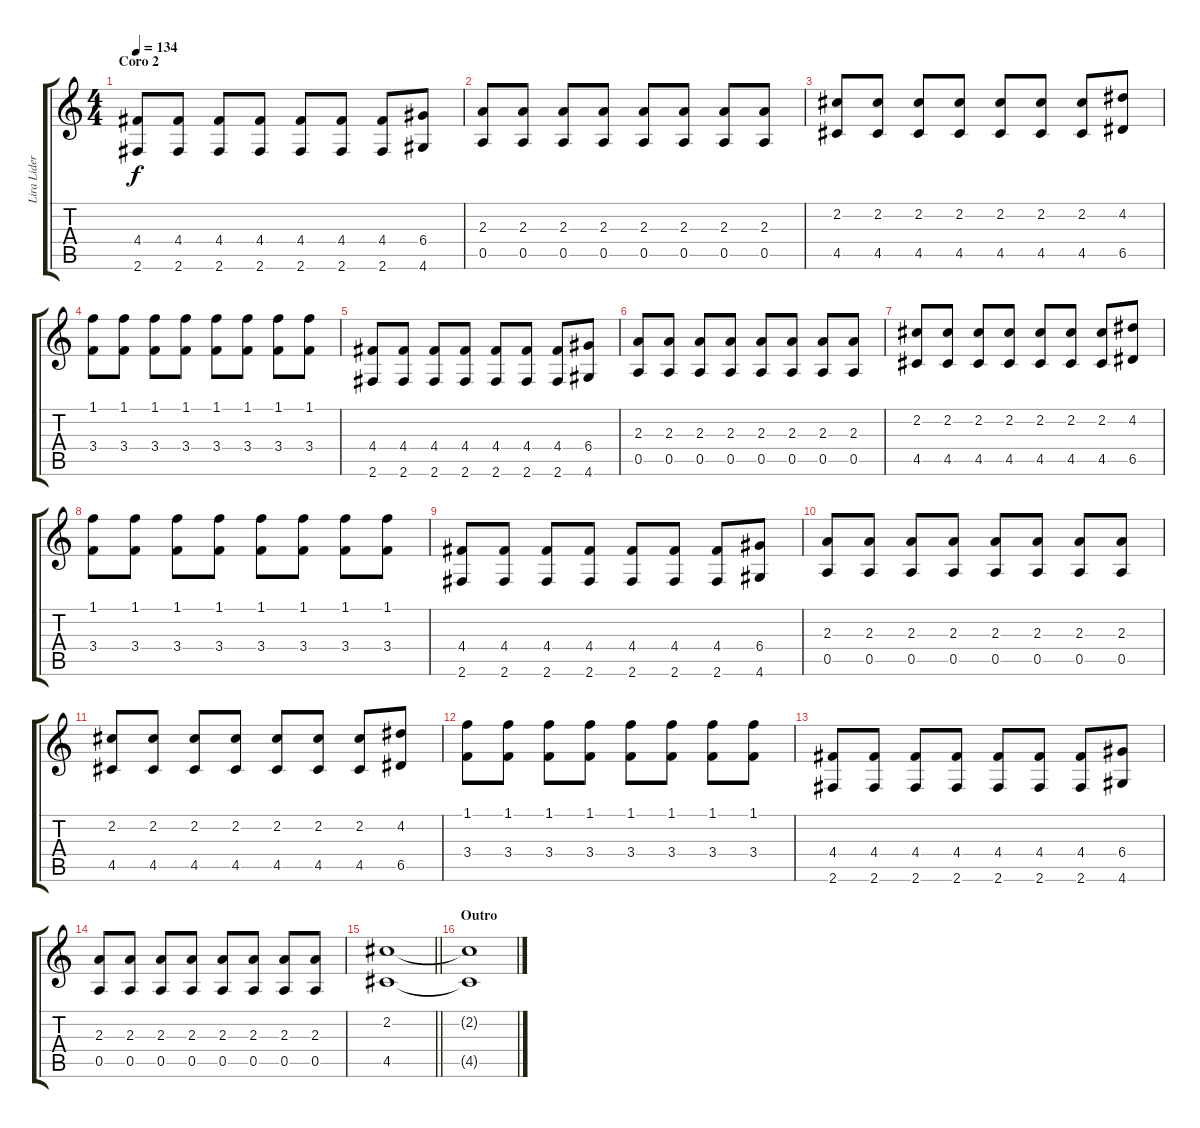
\track ("Lira Lider" "Lira Lider") {instrument distortionguitar}
\staff {score tabs}
\tuning (E4 B3 G3 D3 A2 E2) {hide}
\ts (4 4)
\section ("" "Coro 2")
\tempo 134
\clef g2
\ks c
(4.4 2.6).8{dy f} (4.4 2.6).8 (4.4 2.6).8 (4.4 2.6).8 (4.4 2.6).8 (4.4 2.6).8 (4.4 2.6).8 (6.4 4.6).8 |
(2.3 0.5).8 (2.3 0.5).8 (2.3 0.5).8 (2.3 0.5).8 (2.3 0.5).8 (2.3 0.5).8 (2.3 0.5).8 (2.3 0.5).8 |
(2.2 4.5).8 (2.2 4.5).8 (2.2 4.5).8 (2.2 4.5).8 (2.2 4.5).8 (2.2 4.5).8 (2.2 4.5).8 (4.2 6.5).8 |
(1.1 3.4).8 (1.1 3.4).8 (1.1 3.4).8 (1.1 3.4).8 (1.1 3.4).8 (1.1 3.4).8 (1.1 3.4).8 (1.1 3.4).8 |
(4.4 2.6).8 (4.4 2.6).8 (4.4 2.6).8 (4.4 2.6).8 (4.4 2.6).8 (4.4 2.6).8 (4.4 2.6).8 (6.4 4.6).8 |
(2.3 0.5).8 (2.3 0.5).8 (2.3 0.5).8 (2.3 0.5).8 (2.3 0.5).8 (2.3 0.5).8 (2.3 0.5).8 (2.3 0.5).8 |
(2.2 4.5).8 (2.2 4.5).8 (2.2 4.5).8 (2.2 4.5).8 (2.2 4.5).8 (2.2 4.5).8 (2.2 4.5).8 (4.2 6.5).8 |
(1.1 3.4).8 (1.1 3.4).8 (1.1 3.4).8 (1.1 3.4).8 (1.1 3.4).8 (1.1 3.4).8 (1.1 3.4).8 (1.1 3.4).8 |
(4.4 2.6).8 (4.4 2.6).8 (4.4 2.6).8 (4.4 2.6).8 (4.4 2.6).8 (4.4 2.6).8 (4.4 2.6).8 (6.4 4.6).8 |
(2.3 0.5).8 (2.3 0.5).8 (2.3 0.5).8 (2.3 0.5).8 (2.3 0.5).8 (2.3 0.5).8 (2.3 0.5).8 (2.3 0.5).8 |
(2.2 4.5).8 (2.2 4.5).8 (2.2 4.5).8 (2.2 4.5).8 (2.2 4.5).8 (2.2 4.5).8 (2.2 4.5).8 (4.2 6.5).8 |
(1.1 3.4).8 (1.1 3.4).8 (1.1 3.4).8 (1.1 3.4).8 (1.1 3.4).8 (1.1 3.4).8 (1.1 3.4).8 (1.1 3.4).8 |
(4.4 2.6).8 (4.4 2.6).8 (4.4 2.6).8 (4.4 2.6).8 (4.4 2.6).8 (4.4 2.6).8 (4.4 2.6).8 (6.4 4.6).8 |
(2.3 0.5).8 (2.3 0.5).8 (2.3 0.5).8 (2.3 0.5).8 (2.3 0.5).8 (2.3 0.5).8 (2.3 0.5).8 (2.3 0.5).8 |
\barLineRight lightlight
(2.2 4.5).1 |
\section ("" "Outro")
(2.2{t} 4.5{t}).1
